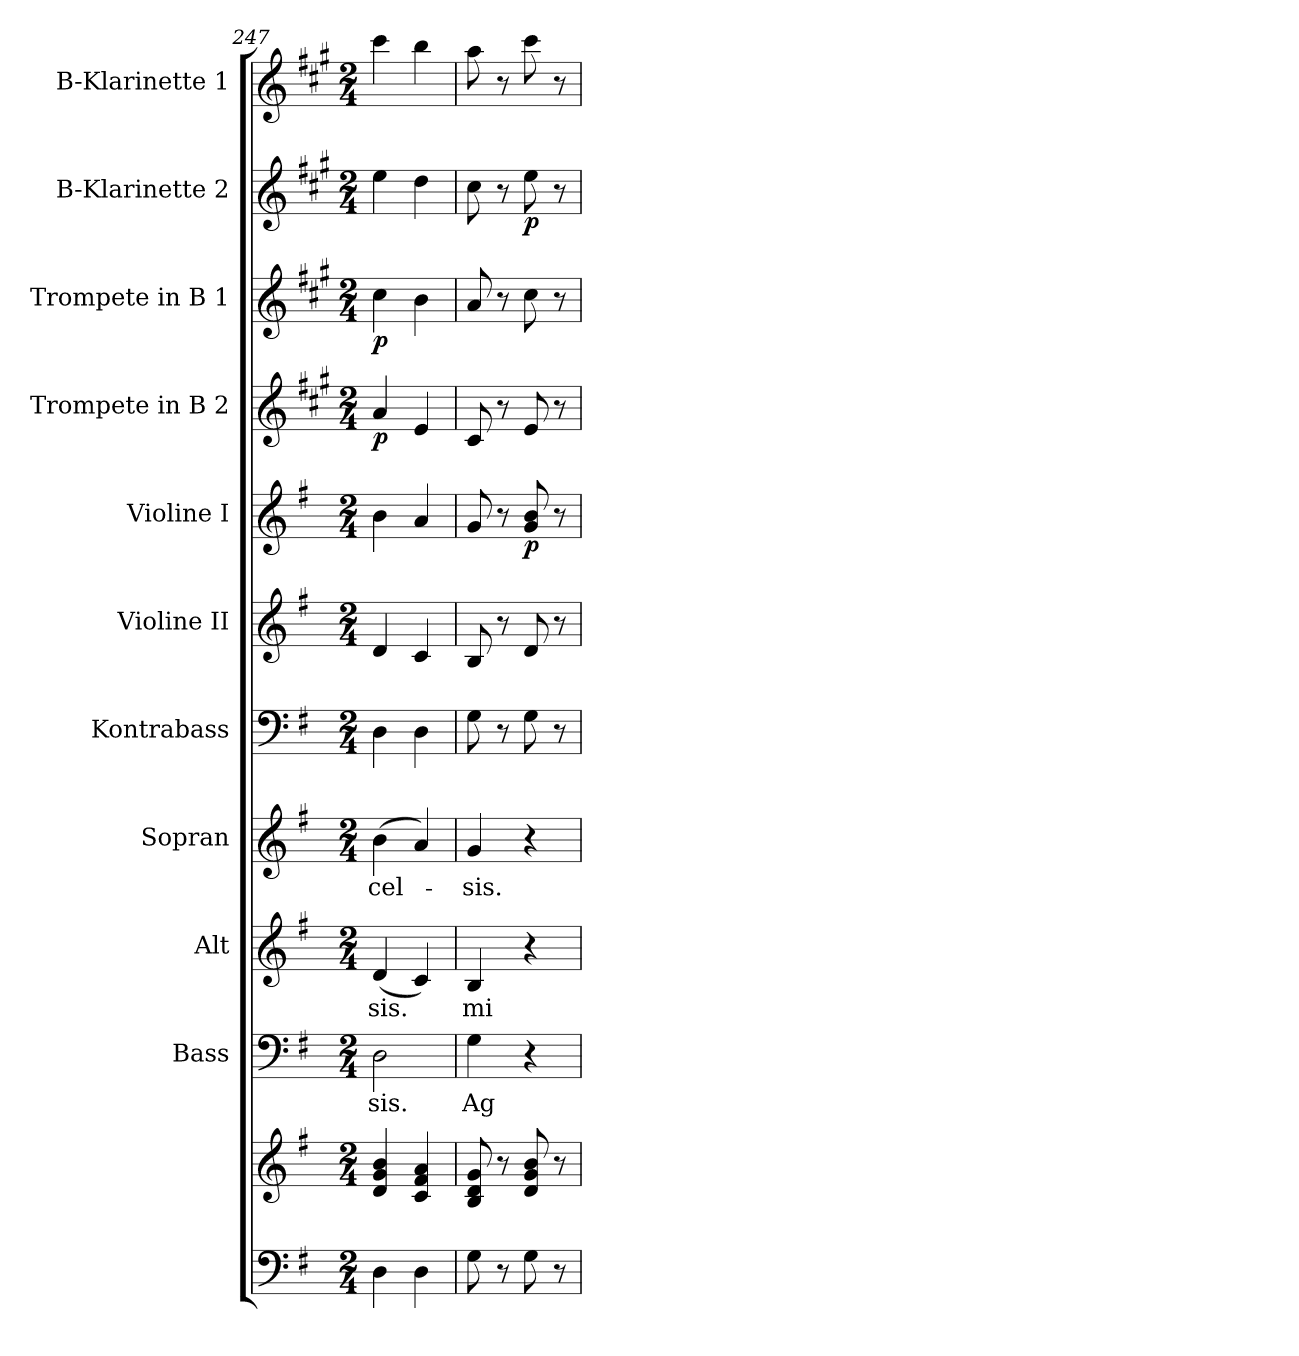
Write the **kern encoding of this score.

**kern	**kern	**kern	**text	**kern	**text	**kern	**text	**kern	**kern	**kern	**dynam	**kern	**dynam	**kern	**dynam	**kern	**dynam	**kern
*part11	*part11	*part10	*part10	*part9	*part9	*part8	*part8	*part7	*part6	*part5	*part5	*part4	*part4	*part3	*part3	*part2	*part2	*part1
*staff12	*staff11	*staff10	*staff10	*staff9	*staff9	*staff8	*staff8	*staff7	*staff6	*staff5	*staff5	*staff4	*staff4	*staff3	*staff3	*staff2	*staff2	*staff1
*	*	*I"Bass	*	*I"Alt	*	*I"Sopran	*	*I"Kontrabass	*I"Violine II	*I"Violine I	*	*I"Trompete in B 2	*	*I"Trompete in B 1	*	*I"B-Klarinette 2	*	*I"B-Klarinette 1
*	*	*I'B.	*	*I'A.	*	*I'S.	*	*I'Kb.	*I'Vl. II	*I'Vl. I	*	*I'Tr. 2	*	*I'Tr. 1	*	*I'B Kl. 2	*	*I'B Kl. 1
*clefF4	*clefG2	*clefF4	*	*clefG2	*	*clefG2	*	*clefF4	*clefG2	*clefG2	*	*clefG2	*	*clefG2	*	*clefG2	*	*clefG2
*	*	*	*	*	*	*	*	*ITrd7c12	*	*	*	*ITrd1c2	*	*ITrd1c2	*	*ITrd1c2	*	*ITrd1c2
*k[f#]	*k[f#]	*k[f#]	*	*k[f#]	*	*k[f#]	*	*k[f#]	*k[f#]	*k[f#]	*	*k[f#]	*	*k[f#]	*	*k[f#]	*	*k[f#]
*G:	*G:	*G:	*	*G:	*	*G:	*	*G:	*G:	*G:	*	*G:	*	*G:	*	*G:	*	*G:
*M2/4	*M2/4	*M2/4	*	*M2/4	*	*M2/4	*	*M2/4	*M2/4	*M2/4	*	*M2/4	*	*M2/4	*	*M2/4	*	*M2/4
=247	=247	=247	=247	=247	=247	=247	=247	=247	=247	=247	=247	=247	=247	=247	=247	=247	=247	=247
!	!	!	!LO:LY:b	!	!LO:LY:b	!	!LO:LY:b	!	!	!	!	!	!LO:DY:b	!	!LO:DY:b	!	!	!
4D\	4d/ 4g/ 4b/	2D\	-sis.	(<4d/	-sis.	(>4b\	-cel-	4DD\	4d/	4b\	.	4g/	p	4b\	p	4dd\	.	4bb\
4D\	4c/ 4f#/ 4a/	.	.	4c/)	.	4a/)	.	4DD\	4c/	4a/	.	4d/	.	4a\	.	4cc\	.	4aa\
=248	=248	=248	=248	=248	=248	=248	=248	=248	=248	=248	=248	=248	=248	=248	=248	=248	=248	=248
!	!	!	!LO:LY:b	!	!LO:LY:b	!	!LO:LY:b	!	!	!	!	!	!	!	!	!	!	!
8G\	8B/ 8d/ 8g/	4G\	Ag-	4B/	mi-	4g/	-sis.	8GG\	8B/	8g/	.	8B/	.	8g/	.	8b\	.	8gg\
8r	8r	.	.	.	.	.	.	8r	8r	8r	.	8r	.	8r	.	8r	.	8r
!	!	!	!	!	!	!	!	!	!	!	!LO:DY:b	!	!	!	!	!	!LO:DY:b	!
8G\	8d/ 8g/ 8b/	4r	.	4r	.	4r	.	8GG\	8d/	8g/ 8b/	p	8d/	.	8b\	.	8dd\	p	8bb\
8r	8r	.	.	.	.	.	.	8r	8r	8r	.	8r	.	8r	.	8r	.	8r
=	=	=	=	=	=	=	=	=	=	=	=	=	=	=	=	=	=	=
*-	*-	*-	*-	*-	*-	*-	*-	*-	*-	*-	*-	*-	*-	*-	*-	*-	*-	*-
